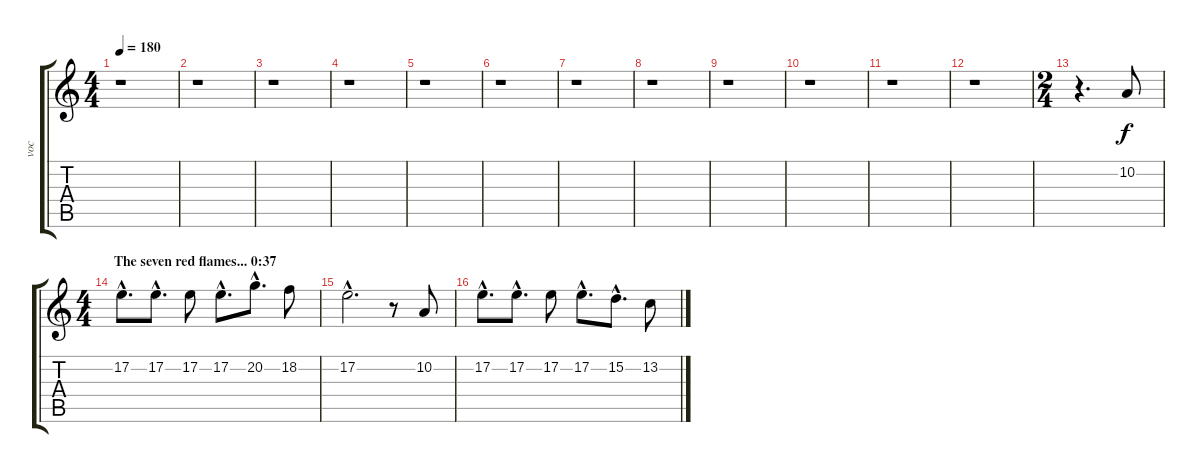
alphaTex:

\track ("voc" "voc") {instrument recorder}
\staff {score tabs}
\tuning (E4 B3 G3 D3 A2 E2) {hide}
\ts (4 4)
\tempo 180
\clef g2
\ks c
r.1{dy f} |
r.1 |
r.1 |
r.1 |
r.1 |
r.1 |
r.1 |
r.1 |
r.1 |
r.1 |
r.1 |
r.1 |
\ts (2 4)
r.4{d} 10.2.8 |
\ts (4 4)
\section ("" "The seven red flames... 0:37")
17.2{hac}.8{d} 17.2{hac}.8{d} 17.2.8 17.2{hac}.8{d} 20.2{hac}.8{d} 18.2.8 |
17.2{hac}.2{d} r.8 10.2.8 |
17.2{hac}.8{d} 17.2{hac}.8{d} 17.2.8 17.2{hac}.8{d} 15.2{hac}.8{d} 13.2.8
